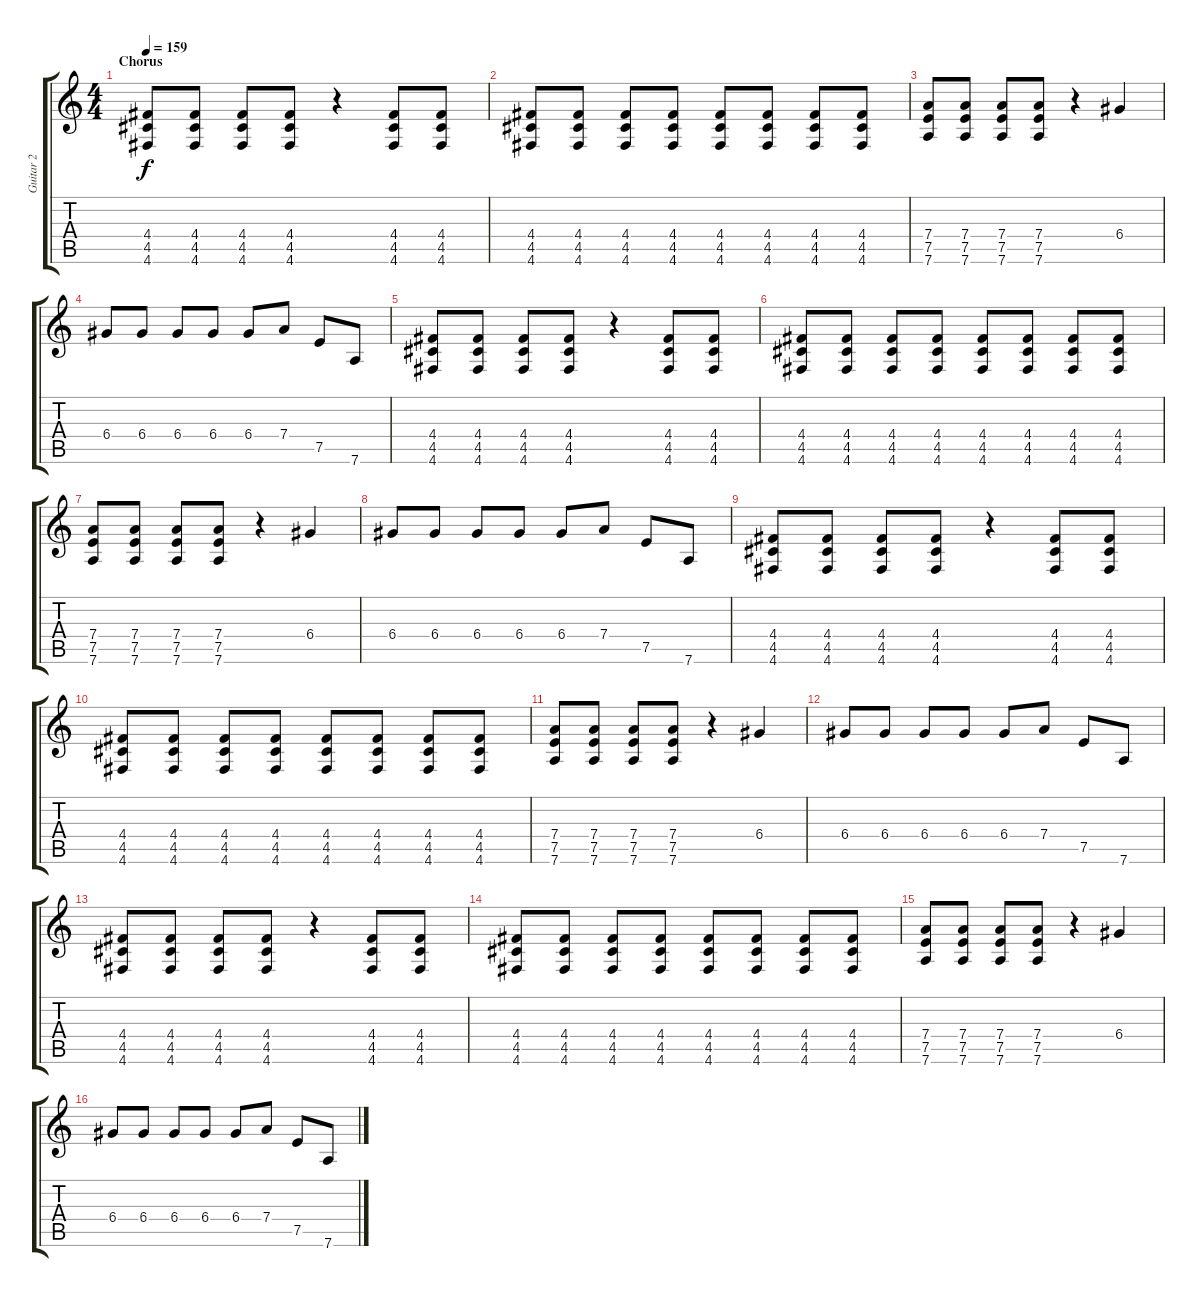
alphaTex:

\track ("Guitar 2" "Guitar 2") {instrument acousticguitarsteel}
\staff {score tabs}
\tuning (E4 B3 G3 D3 A2 D2) {hide}
\ts (4 4)
\section ("" "Chorus")
\tempo 159
\clef g2
\ks c
(4.4 4.5 4.6).8{dy f} (4.4 4.5 4.6).8 (4.4 4.5 4.6).8 (4.4 4.5 4.6).8 r.4 (4.4 4.5 4.6).8 (4.4 4.5 4.6).8 |
(4.4 4.5 4.6).8 (4.4 4.5 4.6).8 (4.4 4.5 4.6).8 (4.4 4.5 4.6).8 (4.4 4.5 4.6).8 (4.4 4.5 4.6).8 (4.4 4.5 4.6).8 (4.4 4.5 4.6).8 |
(7.4 7.5 7.6).8 (7.4 7.5 7.6).8 (7.4 7.5 7.6).8 (7.4 7.5 7.6).8 r.4 6.4.4{volume 13} |
6.4.8 6.4.8 6.4.8 6.4.8 6.4.8 7.4.8 7.5.8 7.6.8 |
(4.4 4.5 4.6).8{volume 10} (4.4 4.5 4.6).8 (4.4 4.5 4.6).8 (4.4 4.5 4.6).8 r.4 (4.4 4.5 4.6).8 (4.4 4.5 4.6).8 |
(4.4 4.5 4.6).8 (4.4 4.5 4.6).8 (4.4 4.5 4.6).8 (4.4 4.5 4.6).8 (4.4 4.5 4.6).8 (4.4 4.5 4.6).8 (4.4 4.5 4.6).8 (4.4 4.5 4.6).8 |
(7.4 7.5 7.6).8 (7.4 7.5 7.6).8 (7.4 7.5 7.6).8 (7.4 7.5 7.6).8 r.4 6.4.4{volume 13} |
6.4.8 6.4.8 6.4.8 6.4.8 6.4.8 7.4.8 7.5.8 7.6.8 |
(4.4 4.5 4.6).8{volume 10} (4.4 4.5 4.6).8 (4.4 4.5 4.6).8 (4.4 4.5 4.6).8 r.4 (4.4 4.5 4.6).8 (4.4 4.5 4.6).8 |
(4.4 4.5 4.6).8 (4.4 4.5 4.6).8 (4.4 4.5 4.6).8 (4.4 4.5 4.6).8 (4.4 4.5 4.6).8 (4.4 4.5 4.6).8 (4.4 4.5 4.6).8 (4.4 4.5 4.6).8 |
(7.4 7.5 7.6).8 (7.4 7.5 7.6).8 (7.4 7.5 7.6).8 (7.4 7.5 7.6).8 r.4 6.4.4{volume 13} |
6.4.8 6.4.8 6.4.8 6.4.8 6.4.8 7.4.8 7.5.8 7.6.8 |
(4.4 4.5 4.6).8{volume 10} (4.4 4.5 4.6).8 (4.4 4.5 4.6).8 (4.4 4.5 4.6).8 r.4 (4.4 4.5 4.6).8 (4.4 4.5 4.6).8 |
(4.4 4.5 4.6).8 (4.4 4.5 4.6).8 (4.4 4.5 4.6).8 (4.4 4.5 4.6).8 (4.4 4.5 4.6).8 (4.4 4.5 4.6).8 (4.4 4.5 4.6).8 (4.4 4.5 4.6).8 |
(7.4 7.5 7.6).8 (7.4 7.5 7.6).8 (7.4 7.5 7.6).8 (7.4 7.5 7.6).8 r.4 6.4.4{volume 13} |
6.4.8 6.4.8 6.4.8 6.4.8 6.4.8 7.4.8 7.5.8 7.6.8
